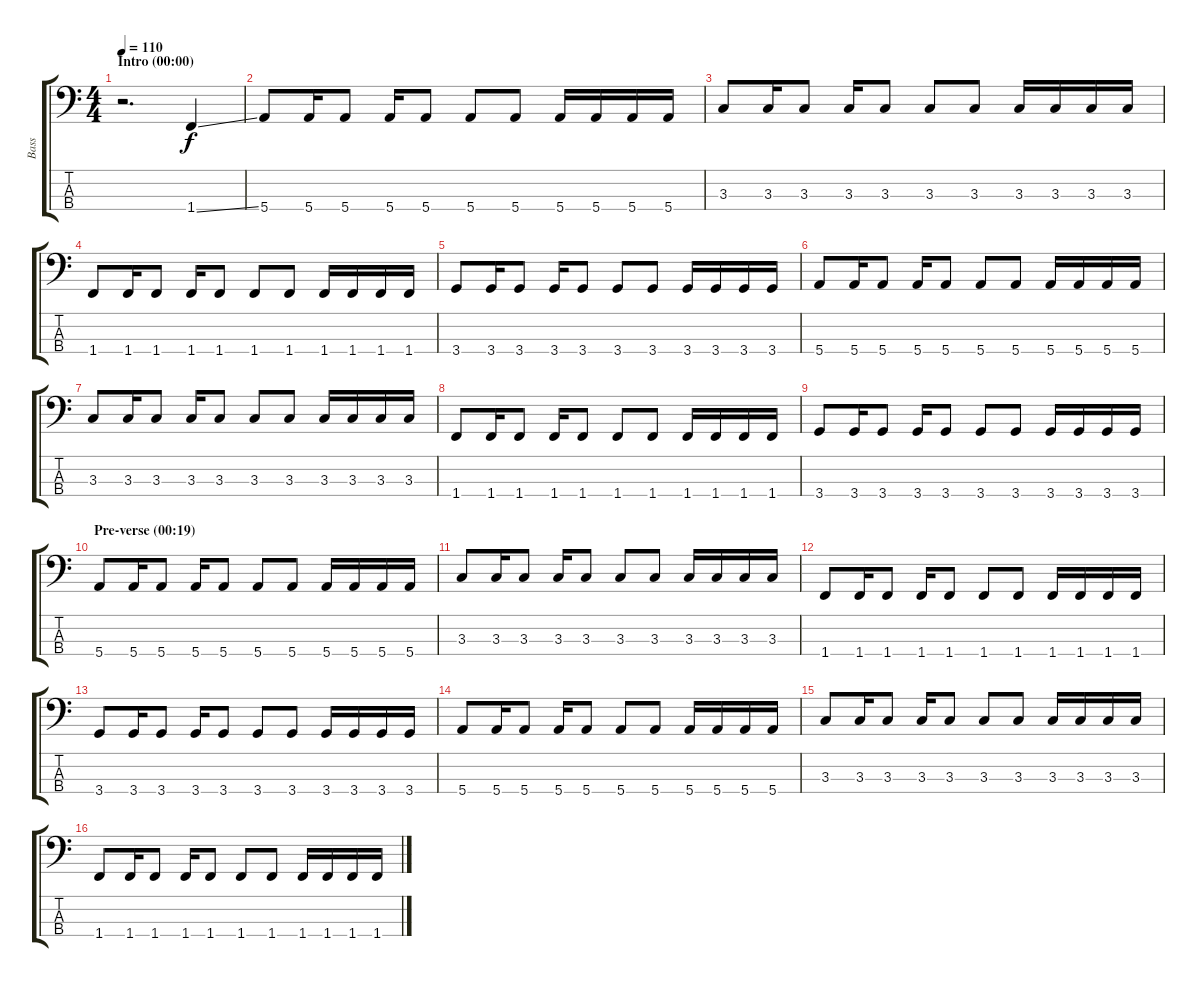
\track ("Bass" "Bass") {instrument electricbassfinger}
\staff {score tabs}
\tuning (G2 D2 A1 E1) {hide}
\ts (4 4)
\section ("" "Intro (00:00)")
\tempo 110
\clef f4
\ks c
r.2{d dy f instrument electricbassfinger} 1.4{ss}.4 |
5.4.8 5.4.16 5.4.8 5.4.16 5.4.8 5.4.8 5.4.8 5.4.16 5.4.16 5.4.16 5.4.16 |
3.3.8 3.3.16 3.3.8 3.3.16 3.3.8 3.3.8 3.3.8 3.3.16 3.3.16 3.3.16 3.3.16 |
1.4.8 1.4.16 1.4.8 1.4.16 1.4.8 1.4.8 1.4.8 1.4.16 1.4.16 1.4.16 1.4.16 |
3.4.8 3.4.16 3.4.8 3.4.16 3.4.8 3.4.8 3.4.8 3.4.16 3.4.16 3.4.16 3.4.16 |
5.4.8 5.4.16 5.4.8 5.4.16 5.4.8 5.4.8 5.4.8 5.4.16 5.4.16 5.4.16 5.4.16 |
3.3.8 3.3.16 3.3.8 3.3.16 3.3.8 3.3.8 3.3.8 3.3.16 3.3.16 3.3.16 3.3.16 |
1.4.8 1.4.16 1.4.8 1.4.16 1.4.8 1.4.8 1.4.8 1.4.16 1.4.16 1.4.16 1.4.16 |
3.4.8 3.4.16 3.4.8 3.4.16 3.4.8 3.4.8 3.4.8 3.4.16 3.4.16 3.4.16 3.4.16 |
\section ("" "Pre-verse (00:19)")
5.4.8 5.4.16 5.4.8 5.4.16 5.4.8 5.4.8 5.4.8 5.4.16 5.4.16 5.4.16 5.4.16 |
3.3.8 3.3.16 3.3.8 3.3.16 3.3.8 3.3.8 3.3.8 3.3.16 3.3.16 3.3.16 3.3.16 |
1.4.8 1.4.16 1.4.8 1.4.16 1.4.8 1.4.8 1.4.8 1.4.16 1.4.16 1.4.16 1.4.16 |
3.4.8 3.4.16 3.4.8 3.4.16 3.4.8 3.4.8 3.4.8 3.4.16 3.4.16 3.4.16 3.4.16 |
5.4.8 5.4.16 5.4.8 5.4.16 5.4.8 5.4.8 5.4.8 5.4.16 5.4.16 5.4.16 5.4.16 |
3.3.8 3.3.16 3.3.8 3.3.16 3.3.8 3.3.8 3.3.8 3.3.16 3.3.16 3.3.16 3.3.16 |
1.4.8 1.4.16 1.4.8 1.4.16 1.4.8 1.4.8 1.4.8 1.4.16 1.4.16 1.4.16 1.4.16
